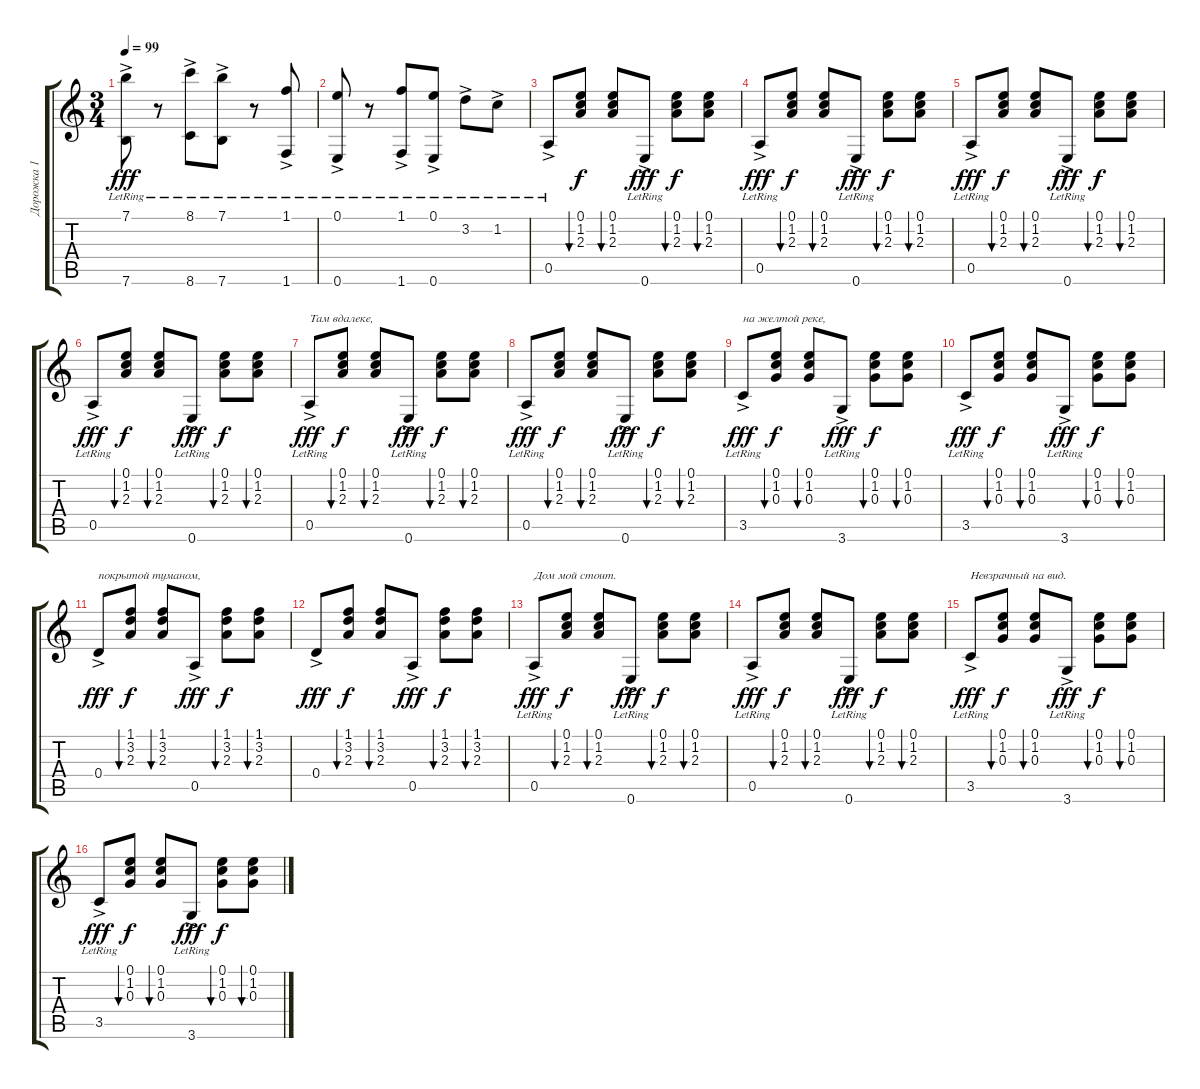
\track ("Дорожка 1" "Дорожка 1") {instrument acousticguitarsteel}
\staff {score tabs}
\tuning (E4 B3 G3 D3 A2 E2) {hide}
\ts (3 4)
\tempo 99
\clef g2
\ks c
(7.1{ac lr} 7.6{ac lr}).8{dy fff instrument acousticguitarsteel} r.8 (8.1{ac lr} 8.6{ac lr}).8 (7.1{ac lr} 7.6{ac lr}).8 r.8 (1.1{ac lr} 1.6{ac lr}).8 |
(0.1{ac lr} 0.6{ac lr}).8 r.8 (1.1{ac lr} 1.6{ac lr}).8 (0.1{ac lr} 0.6{ac lr}).8 3.2{ac lr}.8 1.2{ac lr}.8 |
0.5{ac lr}.8 (0.1 1.2 2.3).8{bu 60 dy f} (0.1 1.2 2.3).8{bu 60} 0.6{ac lr}.8{dy fff} (0.1 1.2 2.3).8{bu 60 dy f} (0.1 1.2 2.3).8{bu 60} |
0.5{ac lr}.8{dy fff} (0.1 1.2 2.3).8{bu 60 dy f} (0.1 1.2 2.3).8{bu 60} 0.6{ac lr}.8{dy fff} (0.1 1.2 2.3).8{bu 60 dy f} (0.1 1.2 2.3).8{bu 60} |
0.5{ac lr}.8{dy fff} (0.1 1.2 2.3).8{bu 60 dy f} (0.1 1.2 2.3).8{bu 60} 0.6{ac lr}.8{dy fff} (0.1 1.2 2.3).8{bu 60 dy f} (0.1 1.2 2.3).8{bu 60} |
0.5{ac lr}.8{dy fff} (0.1 1.2 2.3).8{bu 60 dy f} (0.1 1.2 2.3).8{bu 60} 0.6{ac lr}.8{dy fff} (0.1 1.2 2.3).8{bu 60 dy f} (0.1 1.2 2.3).8{bu 60} |
0.5{ac lr}.8{txt "Там вдалеке, " dy fff} (0.1 1.2 2.3).8{bu 60 dy f} (0.1 1.2 2.3).8{bu 60} 0.6{ac lr}.8{dy fff} (0.1 1.2 2.3).8{bu 60 dy f} (0.1 1.2 2.3).8{bu 60} |
0.5{ac lr}.8{dy fff} (0.1 1.2 2.3).8{bu 60 dy f} (0.1 1.2 2.3).8{bu 60} 0.6{ac lr}.8{dy fff} (0.1 1.2 2.3).8{bu 60 dy f} (0.1 1.2 2.3).8{bu 60} |
3.5{ac lr}.8{txt "на желтой реке, " dy fff} (0.1 1.2 0.3).8{bu 60 dy f} (0.1 1.2 0.3).8{bu 60} 3.6{ac lr}.8{dy fff} (0.1 1.2 0.3).8{bu 60 dy f} (0.1 1.2 0.3).8{bu 60} |
3.5{ac lr}.8{dy fff} (0.1 1.2 0.3).8{bu 60 dy f} (0.1 1.2 0.3).8{bu 60} 3.6{ac lr}.8{dy fff} (0.1 1.2 0.3).8{bu 60 dy f} (0.1 1.2 0.3).8{bu 60} |
0.4{ac}.8{txt "покрытой туманом," dy fff} (1.1 3.2 2.3).8{bu 60 dy f} (1.1 3.2 2.3).8{bu 60} 0.5{ac}.8{dy fff} (1.1 3.2 2.3).8{bu 60 dy f} (1.1 3.2 2.3).8{bu 60} |
0.4{ac}.8{dy fff} (1.1 3.2 2.3).8{bu 60 dy f} (1.1 3.2 2.3).8{bu 60} 0.5{ac}.8{dy fff} (1.1 3.2 2.3).8{bu 60 dy f} (1.1 3.2 2.3).8{bu 60} |
0.5{ac lr}.8{txt "Дом мой стоит. " dy fff} (0.1 1.2 2.3).8{bu 60 dy f} (0.1 1.2 2.3).8{bu 60} 0.6{ac lr}.8{dy fff} (0.1 1.2 2.3).8{bu 60 dy f} (0.1 1.2 2.3).8{bu 60} |
0.5{ac lr}.8{dy fff} (0.1 1.2 2.3).8{bu 60 dy f} (0.1 1.2 2.3).8{bu 60} 0.6{ac lr}.8{dy fff} (0.1 1.2 2.3).8{bu 60 dy f} (0.1 1.2 2.3).8{bu 60} |
3.5{ac lr}.8{txt "Невзрачный на вид. " dy fff} (0.1 1.2 0.3).8{bu 60 dy f} (0.1 1.2 0.3).8{bu 60} 3.6{ac lr}.8{dy fff} (0.1 1.2 0.3).8{bu 60 dy f} (0.1 1.2 0.3).8{bu 60} |
3.5{ac lr}.8{dy fff} (0.1 1.2 0.3).8{bu 60 dy f} (0.1 1.2 0.3).8{bu 60} 3.6{ac lr}.8{dy fff} (0.1 1.2 0.3).8{bu 60 dy f} (0.1 1.2 0.3).8{bu 60}
